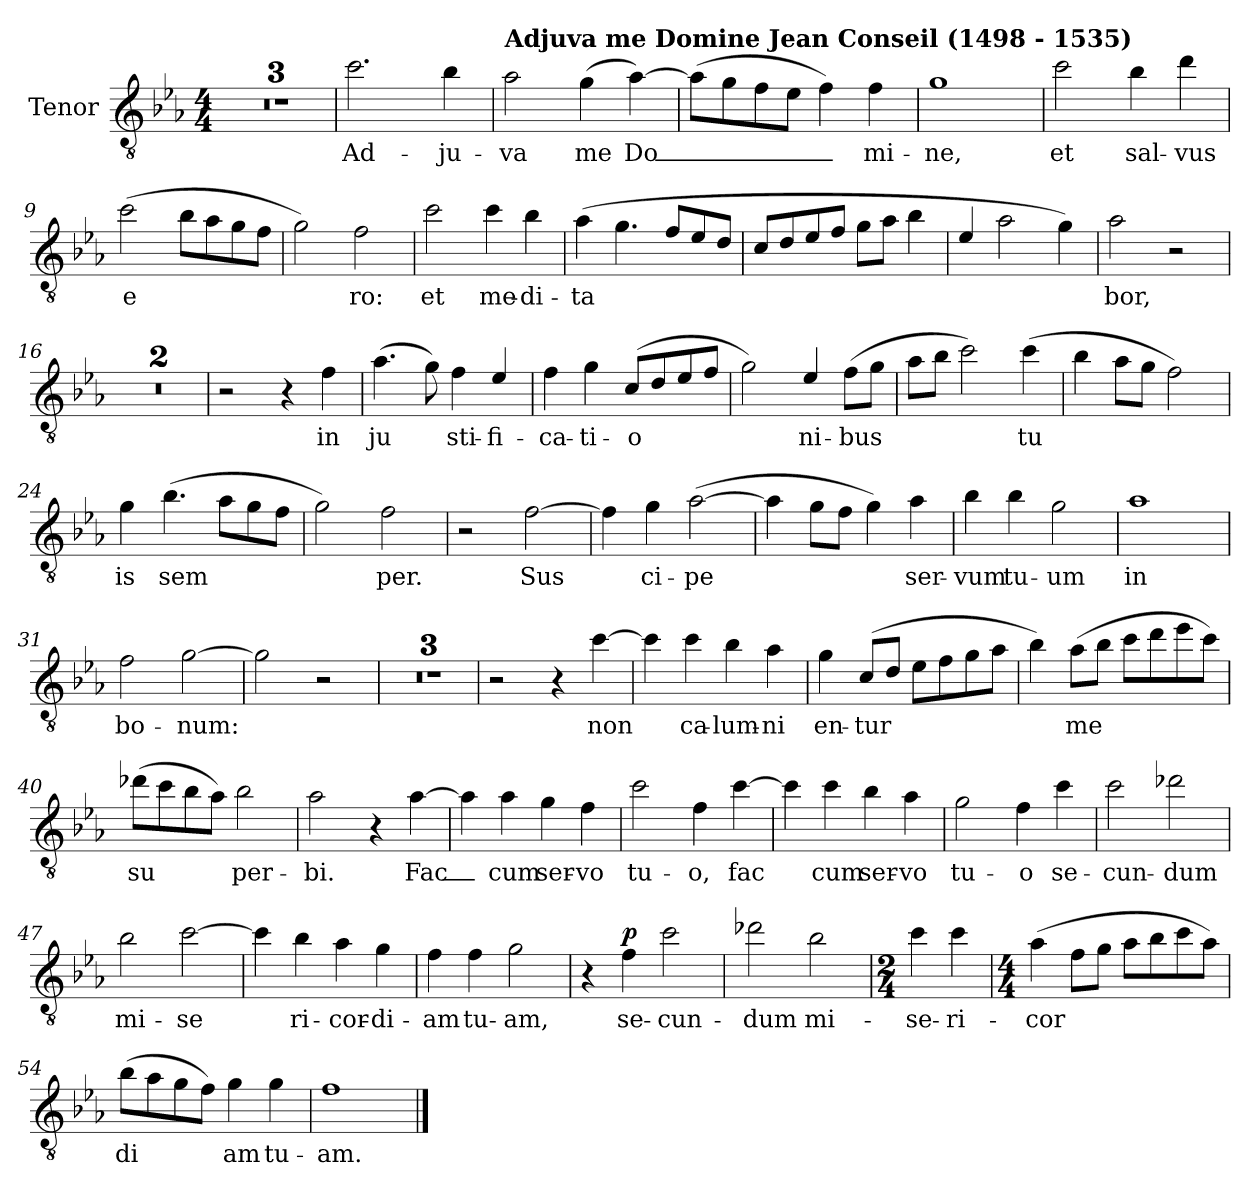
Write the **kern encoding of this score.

**kern	**text	**dynam
*part1	*part1	*part1
*staff1	*staff1	*staff1
*I"Tenor	*	*
*I'T	*	*
*clefGv2	*	*
*ITrd4c7	*	*
*k[b-e-a-d-]	*	*
*M4/4	*	*
=1	=1	=1
1r	.	.
=2	=2	=2
1r	.	.
=3	=3	=3
1r	.	.
=4	=4	=4
!	!LO:LY:b	!
2.f\	Ad-	.
!	!LO:LY:b	!
4e-\	ju-	.
=5	=5	=5
!LO:TX:a:B:t=Adjuva me Domine          Jean Conseil (1498 - 1535)	!	!
!	!LO:LY:b	!
2d-\	va	.
!	!LO:LY:b	!
(4c\	me	.
!	!LO:LY:b	!
[4d-\)	Do_-	.
=6	=6	=6
(8d-\L]	.	.
8c\	.	.
8B-\	.	.
8A-\J	.	.
4B-\)	.	.
!	!LO:LY:b	!
4B-\	mi-	.
=7	=7	=7
!	!LO:LY:b	!
1c	ne,	.
!!LO:LB:g=z
=8	=8	=8
!	!LO:LY:b	!
2f\	et	.
!	!LO:LY:b	!
4e-\	sal-	.
!	!LO:LY:b	!
4g\	vus	.
=9	=9	=9
!	!LO:LY:b	!
(2f\	e	.
8e-\L	.	.
8d-\	.	.
8c\	.	.
8B-\J	.	.
=10	=10	=10
2c\)	.	.
!	!LO:LY:b	!
2B-\	ro:	.
=11	=11	=11
!	!LO:LY:b	!
2f\	et	.
!	!LO:LY:b	!
4f\	me-	.
!	!LO:LY:b	!
4e-\	di-	.
!!LO:LB:g=z
=12	=12	=12
!	!LO:LY:b	!
(4d-\	ta	.
4.c\	.	.
8B-/L	.	.
8A-/	.	.
8G/J	.	.
=13	=13	=13
8F/L	.	.
8G/	.	.
8A-/	.	.
8B-/J	.	.
8c\L	.	.
8d-\J	.	.
4e-\	.	.
=14	=14	=14
4A-/	.	.
2d-\	.	.
4c\)	.	.
=15	=15	=15
!	!LO:LY:b	!
2d-\	bor,	.
2r	.	.
=16	=16	=16
1r	.	.
=17	=17	=17
1r	.	.
!!LO:LB:g=z
=18	=18	=18
2r	.	.
4r	.	.
!	!LO:LY:b	!
4B-\	in	.
=19	=19	=19
!	!LO:LY:b	!
(4.d-\	ju	.
8c\)	.	.
!	!LO:LY:b	!
4B-\	sti-	.
!	!LO:LY:b	!
4A-/	fi-	.
=20	=20	=20
!	!LO:LY:b	!
4B-\	ca-	.
!	!LO:LY:b	!
4c\	ti-	.
!	!LO:LY:b	!
(8F/L	o	.
8G/	.	.
8A-/	.	.
8B-/J	.	.
=21	=21	=21
2c\)	.	.
!	!LO:LY:b	!
4A-/	ni-	.
!	!LO:LY:b	!
(8B-\L	bus	.
8c\J	.	.
=22	=22	=22
8d-\L	.	.
8e-\J	.	.
2f\)	.	.
!	!LO:LY:b	!
(4f\	tu	.
=23	=23	=23
4e-\	.	.
8d-\L	.	.
8c\J	.	.
2B-\)	.	.
!!LO:LB:g=z
=24	=24	=24
!	!LO:LY:b	!
4c\	is	.
!	!LO:LY:b	!
(4.e-\	sem	.
8d-\L	.	.
8c\	.	.
8B-\J	.	.
=25	=25	=25
2c\)	.	.
!	!LO:LY:b	!
2B-\	per.	.
=26	=26	=26
2r	.	.
!	!LO:LY:b	!
[2B-\	Sus	.
=27	=27	=27
4B-\]	.	.
!	!LO:LY:b	!
4c\	ci-	.
!	!LO:LY:b	!
([2d-\	pe	.
=28	=28	=28
4d-\]	.	.
8c\L	.	.
8B-\J	.	.
4c\)	.	.
!	!LO:LY:b	!
4d-\	ser-	.
!!LO:LB:g=z
=29	=29	=29
!	!LO:LY:b	!
4e-\	vum	.
!	!LO:LY:b	!
4e-\	tu-	.
!	!LO:LY:b	!
2c\	um	.
=30	=30	=30
!	!LO:LY:b	!
1d-	in	.
=31	=31	=31
!	!LO:LY:b	!
2B-\	bo-	.
!	!LO:LY:b	!
[2c\	num:	.
=32	=32	=32
2c\]	.	.
2r	.	.
=33	=33	=33
1r	.	.
=34	=34	=34
1r	.	.
=35	=35	=35
1r	.	.
!!LO:LB:g=z
=36	=36	=36
2r	.	.
4r	.	.
!	!LO:LY:b	!
[4f\	non	.
=37	=37	=37
4f\]	.	.
!	!LO:LY:b	!
4f\	ca-	.
!	!LO:LY:b	!
4e-\	lum-	.
!	!LO:LY:b	!
4d-\	ni	.
=38	=38	=38
!	!LO:LY:b	!
4c\	en-	.
!	!LO:LY:b	!
(8F/L	tur	.
8G/J	.	.
8A-\L	.	.
8B-\	.	.
8c\	.	.
8d-\J	.	.
=39	=39	=39
4e-\)	.	.
!	!LO:LY:b	!
(8d-\L	me	.
8e-\J	.	.
8f\L	.	.
8g\	.	.
8a-\	.	.
8f\J)	.	.
=40	=40	=40
!	!LO:LY:b	!
(8g-X\L	su	.
8f\	.	.
8e-\	.	.
8d-\J)	.	.
!	!LO:LY:b	!
2e-\	per-	.
=41	=41	=41
!	!LO:LY:b	!
2d-\	bi.	.
4r	.	.
!	!LO:LY:b	!
[4d-\	Fac_-	.
!!LO:LB:g=z
=42	=42	=42
!	!LO:LY:b	!
4d-\]	_	.
!	!LO:LY:b	!
4d-\	cum	.
!	!LO:LY:b	!
4c\	ser-	.
!	!LO:LY:b	!
4B-\	vo	.
=43	=43	=43
!	!LO:LY:b	!
2f\	tu-	.
!	!LO:LY:b	!
4B-\	o,	.
!	!LO:LY:b	!
[4f\	fac	.
=44	=44	=44
4f\]	.	.
!	!LO:LY:b	!
4f\	cum	.
!	!LO:LY:b	!
4e-\	ser-	.
!	!LO:LY:b	!
4d-\	vo	.
=45	=45	=45
!	!LO:LY:b	!
2c\	tu-	.
!	!LO:LY:b	!
4B-\	o	.
!	!LO:LY:b	!
4f\	se-	.
=46	=46	=46
!	!LO:LY:b	!
2f\	cun-	.
!	!LO:LY:b	!
2g-X\	dum	.
=47	=47	=47
!	!LO:LY:b	!
2e-\	mi-	.
!	!LO:LY:b	!
[2f\	se	.
=48	=48	=48
4f\]	.	.
!	!LO:LY:b	!
4e-\	ri-	.
!	!LO:LY:b	!
4d-\	cor-	.
!	!LO:LY:b	!
4c\	di-	.
!!LO:LB:g=z
=49	=49	=49
!	!LO:LY:b	!
4B-\	am	.
!	!LO:LY:b	!
4B-\	tu-	.
!	!LO:LY:b	!
2c\	am,	.
=50	=50	=50
4r	.	.
!	!LO:LY:b	!LO:DY:b
4B-\	se-	p
!	!LO:LY:b	!
2f\	cun-	.
=51	=51	=51
!	!LO:LY:b	!
2g-X\	dum	.
!	!LO:LY:b	!
2e-\	mi-	.
=52	=52	=52
*M2/4	*	*
!	!LO:LY:b	!
4f\	se-	.
!	!LO:LY:b	!
4f\	ri-	.
=53	=53	=53
*M4/4	*	*
!	!LO:LY:b	!
(4d-\	cor	.
8B-\L	.	.
8c\J	.	.
8d-\L	.	.
8e-\	.	.
8f\	.	.
8d-\J)	.	.
=54	=54	=54
!	!LO:LY:b	!
(8e-\L	di	.
8d-\	.	.
8c\	.	.
8B-\J)	.	.
!	!LO:LY:b	!
4c\	am	.
!	!LO:LY:b	!
4c\	tu-	.
=55	=55	=55
!	!LO:LY:b	!
1B->	am.	.
==	==	==
*-	*-	*-
